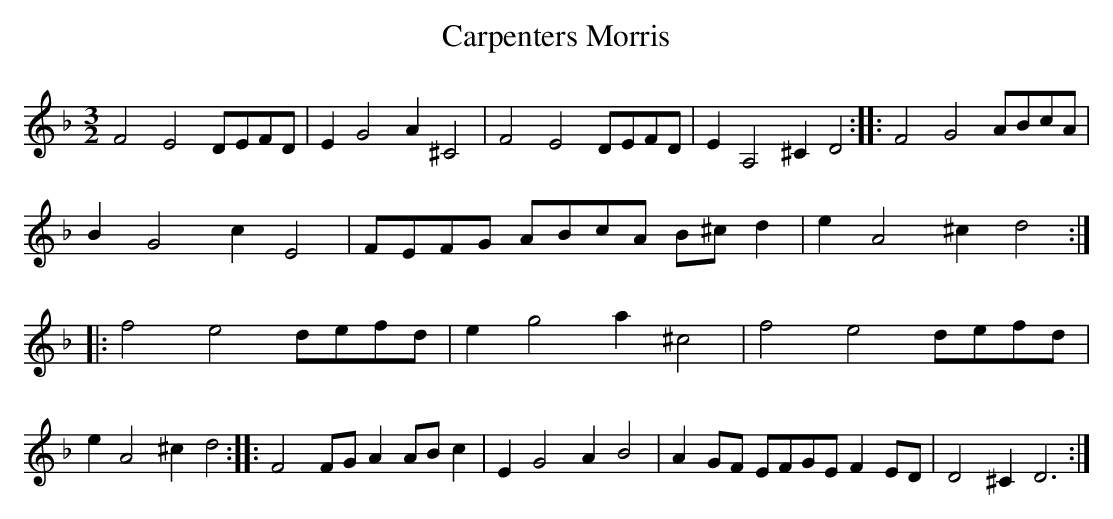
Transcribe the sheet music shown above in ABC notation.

X:1
T:Carpenters Morris
M:3/2
L:1/8
K:F
F4 E4 DEFD| E2 G4 A2 ^C4| F4 E4 DEFD| E2 A,4 ^C2 D4:: F4 G4 ABcA| B2 G4 c2 E4|\
FEFG ABcA B^c d2| e2 A4 ^c2 d4:: f4 e4 defd| e2 g4 a2 ^c4| f4 e4 defd| e2 A4 ^c2 d4:: F4 FGA2 ABc2| E2 G4 A2 B4| A2 GF EFGE F2 ED| D4 ^C2 D6:|
